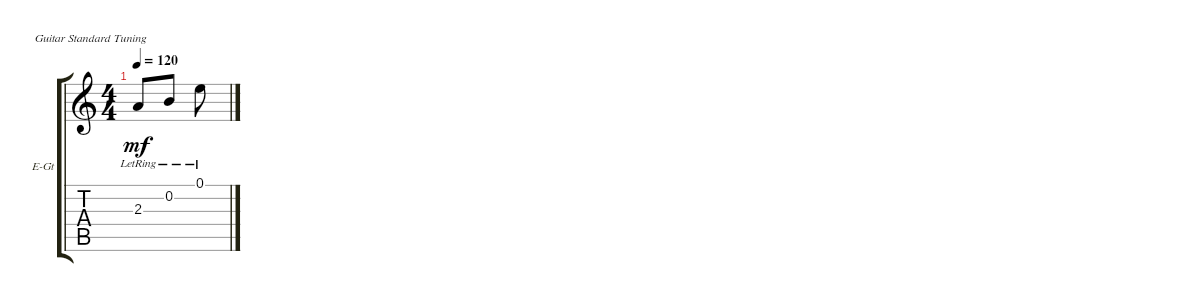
\defaultSystemsLayout 4
\bracketExtendMode groupsimilarinstruments
\firstSystemTrackNameOrientation horizontal
\otherSystemsTrackNameOrientation horizontal
\track ("zvon" "E-Gt") {instrument electricguitarclean}
\staff {score tabs}
\tuning (E4 B3 G3 D3 A2 E2)
\ts (4 4)
\tempo 120
\clef g2
\ks c
2.3{lr}.8{dy mf} 0.2{lr}.8 0.1{lr}.8
